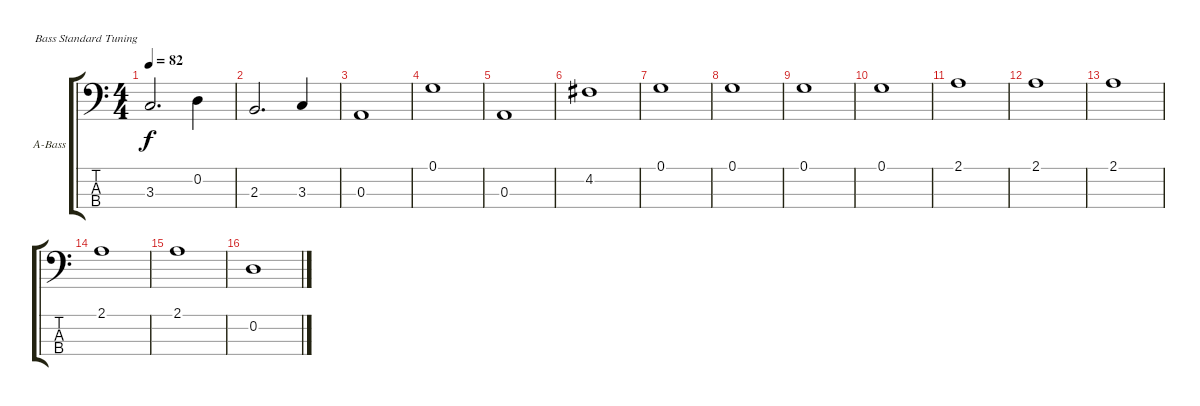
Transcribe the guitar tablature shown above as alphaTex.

\bracketExtendMode groupsimilarinstruments
\firstSystemTrackNameOrientation horizontal
\otherSystemsTrackNameOrientation horizontal
\track ("Bass Part 2" "A-Bass") {instrument acousticgrandpiano}
\staff {score tabs}
\tuning (G2 D2 A1 E1)
\displaytranspose 12
\ts (4 4)
\tempo 82
\clef f4
\ks c
3.3.2{d dy f} 0.2.4 |
2.3.2{d} 3.3.4 |
0.3.1 |
0.1.1 |
0.3.1 |
4.2.1 |
0.1.1 |
0.1.1 |
0.1.1 |
0.1.1 |
2.1.1 |
2.1.1 |
2.1.1 |
2.1.1 |
2.1.1 |
0.2.1
